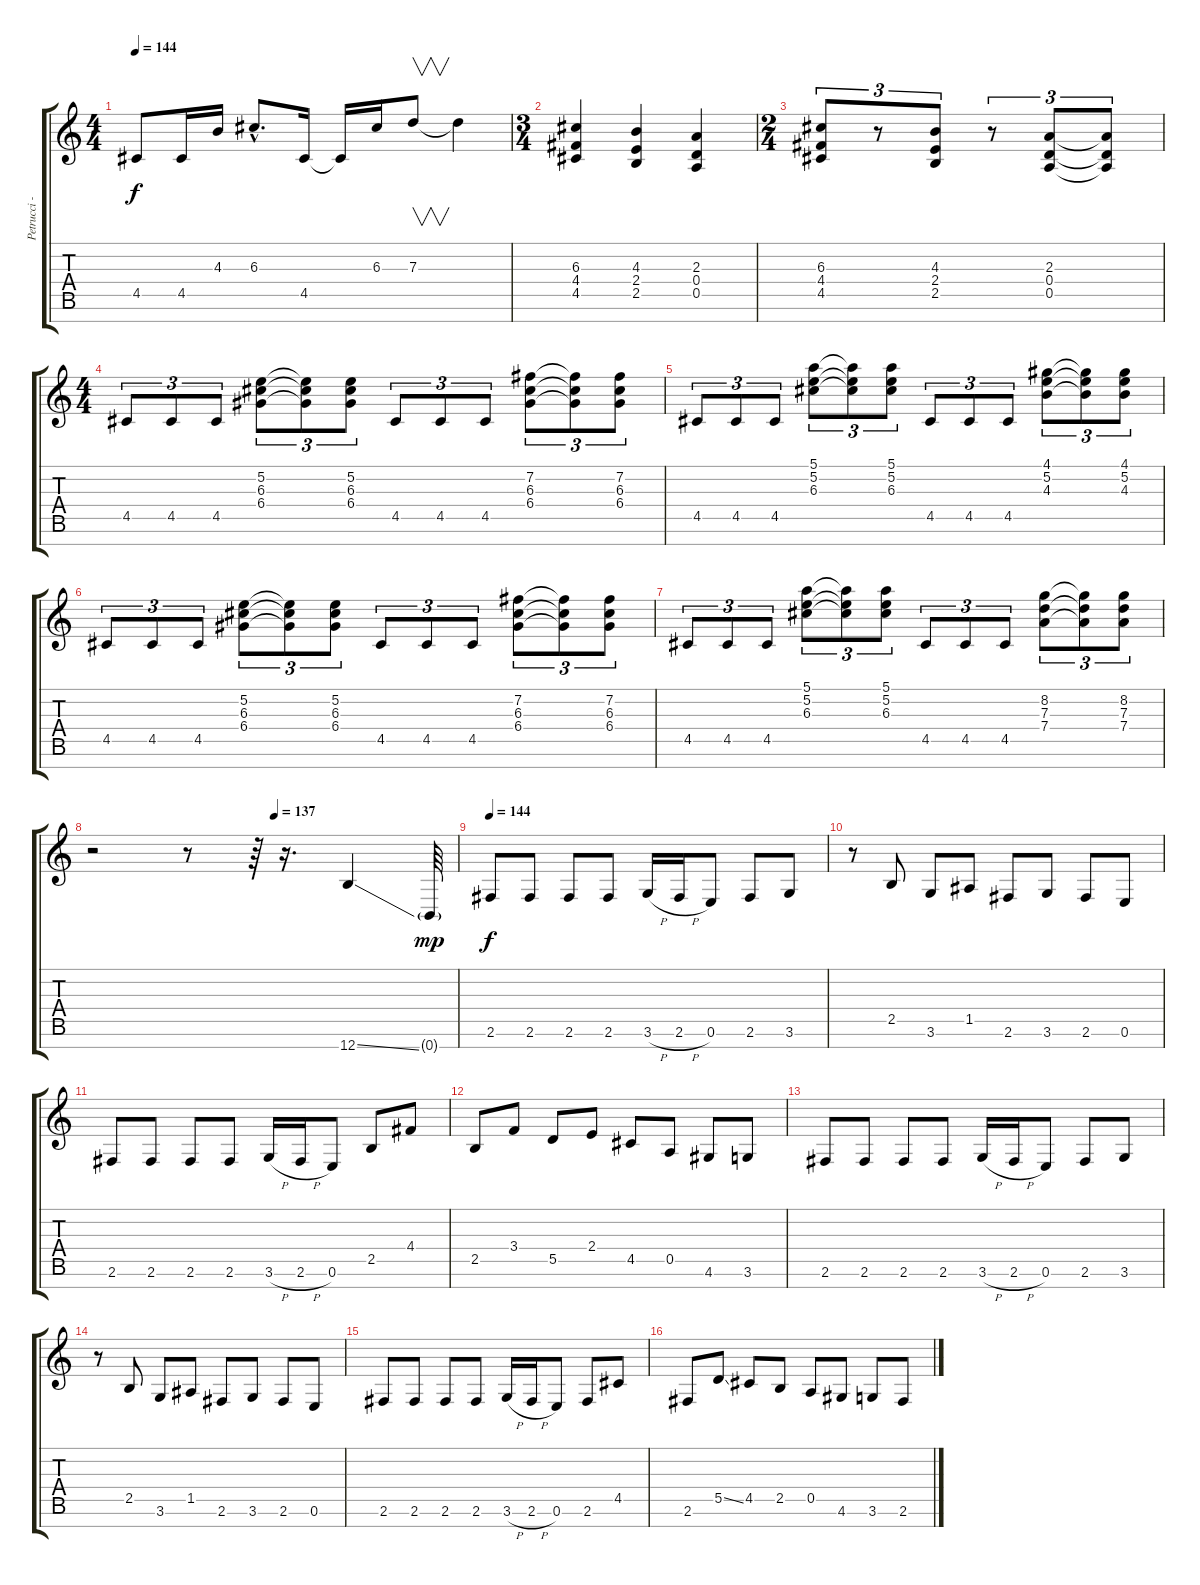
\track ("Petrucci - Distortion 7st." "Petrucci -") {instrument overdrivenguitar}
\staff {score tabs}
\tuning (E4 B3 G3 D3 A2 E2 B1) {hide}
\ts (4 4)
\tempo 144
\clef g2
\ks c
4.5.8{dy f} 4.5.16 4.3.16 6.3{hac}.8{d} 4.5.16 4.5{t}.16 6.3.16 7.3.8{v} 7.3{t}.4 |
\ts (3 4)
(6.3 4.4 4.5).4 (4.3 2.4 2.5).4 (2.3 0.4 0.5).4 |
\ts (2 4)
(6.3 4.4 4.5).8{tu (3 2)} r.8{tu (3 2)} (4.3 2.4 2.5).8{tu (3 2)} r.8{tu (3 2)} (2.3 0.4 0.5).8{tu (3 2)} (2.3{t} 0.4{t} 0.5{t}).8{tu (3 2)} |
\ts (4 4)
4.5.8{tu (3 2)} 4.5.8{tu (3 2)} 4.5.8{tu (3 2)} (5.2 6.3 6.4).8{tu (3 2)} (5.2{t} 6.3{t} 6.4{t}).8{tu (3 2)} (5.2 6.3 6.4).8{tu (3 2)} 4.5.8{tu (3 2)} 4.5.8{tu (3 2)} 4.5.8{tu (3 2)} (7.2 6.3 6.4).8{tu (3 2)} (7.2{t} 6.3{t} 6.4{t}).8{tu (3 2)} (7.2 6.3 6.4).8{tu (3 2)} |
4.5.8{tu (3 2)} 4.5.8{tu (3 2)} 4.5.8{tu (3 2)} (5.1 5.2 6.3).8{tu (3 2)} (5.1{t} 5.2{t} 6.3{t}).8{tu (3 2)} (5.1 5.2 6.3).8{tu (3 2)} 4.5.8{tu (3 2)} 4.5.8{tu (3 2)} 4.5.8{tu (3 2)} (4.1 5.2 4.3).8{tu (3 2)} (4.1{t} 5.2{t} 4.3{t}).8{tu (3 2)} (4.1 5.2 4.3).8{tu (3 2)} |
4.5.8{tu (3 2)} 4.5.8{tu (3 2)} 4.5.8{tu (3 2)} (5.2 6.3 6.4).8{tu (3 2)} (5.2{t} 6.3{t} 6.4{t}).8{tu (3 2)} (5.2 6.3 6.4).8{tu (3 2)} 4.5.8{tu (3 2)} 4.5.8{tu (3 2)} 4.5.8{tu (3 2)} (7.2 6.3 6.4).8{tu (3 2)} (7.2{t} 6.3{t} 6.4{t}).8{tu (3 2)} (7.2 6.3 6.4).8{tu (3 2)} |
4.5.8{tu (3 2)} 4.5.8{tu (3 2)} 4.5.8{tu (3 2)} (5.1 5.2 6.3).8{tu (3 2)} (5.1{t} 5.2{t} 6.3{t}).8{tu (3 2)} (5.1 5.2 6.3).8{tu (3 2)} 4.5.8{tu (3 2)} 4.5.8{tu (3 2)} 4.5.8{tu (3 2)} (8.2 7.3 7.4).8{tu (3 2)} (8.2{t} 7.3{t} 7.4{t}).8{tu (3 2)} (8.2 7.3 7.4).8{tu (3 2)} |
\tempo (137 0.5)
r.2 r.8 r.64 r.16{d} 12.7{ss}.4 0.7{g}.64{dy mp} |
\tempo 144
2.6.8{dy f} 2.6.8 2.6.8 2.6.8 3.6{h}.16 2.6{h}.16 0.6.8 2.6.8 3.6.8 |
r.8 2.5.8 3.6.8 1.5.8 2.6.8 3.6.8 2.6.8 0.6.8 |
2.6.8 2.6.8 2.6.8 2.6.8 3.6{h}.16 2.6{h}.16 0.6.8 2.5.8 4.4.8 |
2.5.8 3.4.8 5.5.8 2.4.8 4.5.8 0.5.8 4.6.8 3.6.8 |
2.6.8 2.6.8 2.6.8 2.6.8 3.6{h}.16 2.6{h}.16 0.6.8 2.6.8 3.6.8 |
r.8 2.5.8 3.6.8 1.5.8 2.6.8 3.6.8 2.6.8 0.6.8 |
2.6.8 2.6.8 2.6.8 2.6.8 3.6{h}.16 2.6{h}.16 0.6.8 2.6.8 4.5.8 |
2.6.8 5.5{ss}.8 4.5.8 2.5.8 0.5.8 4.6.8 3.6.8 2.6.8
